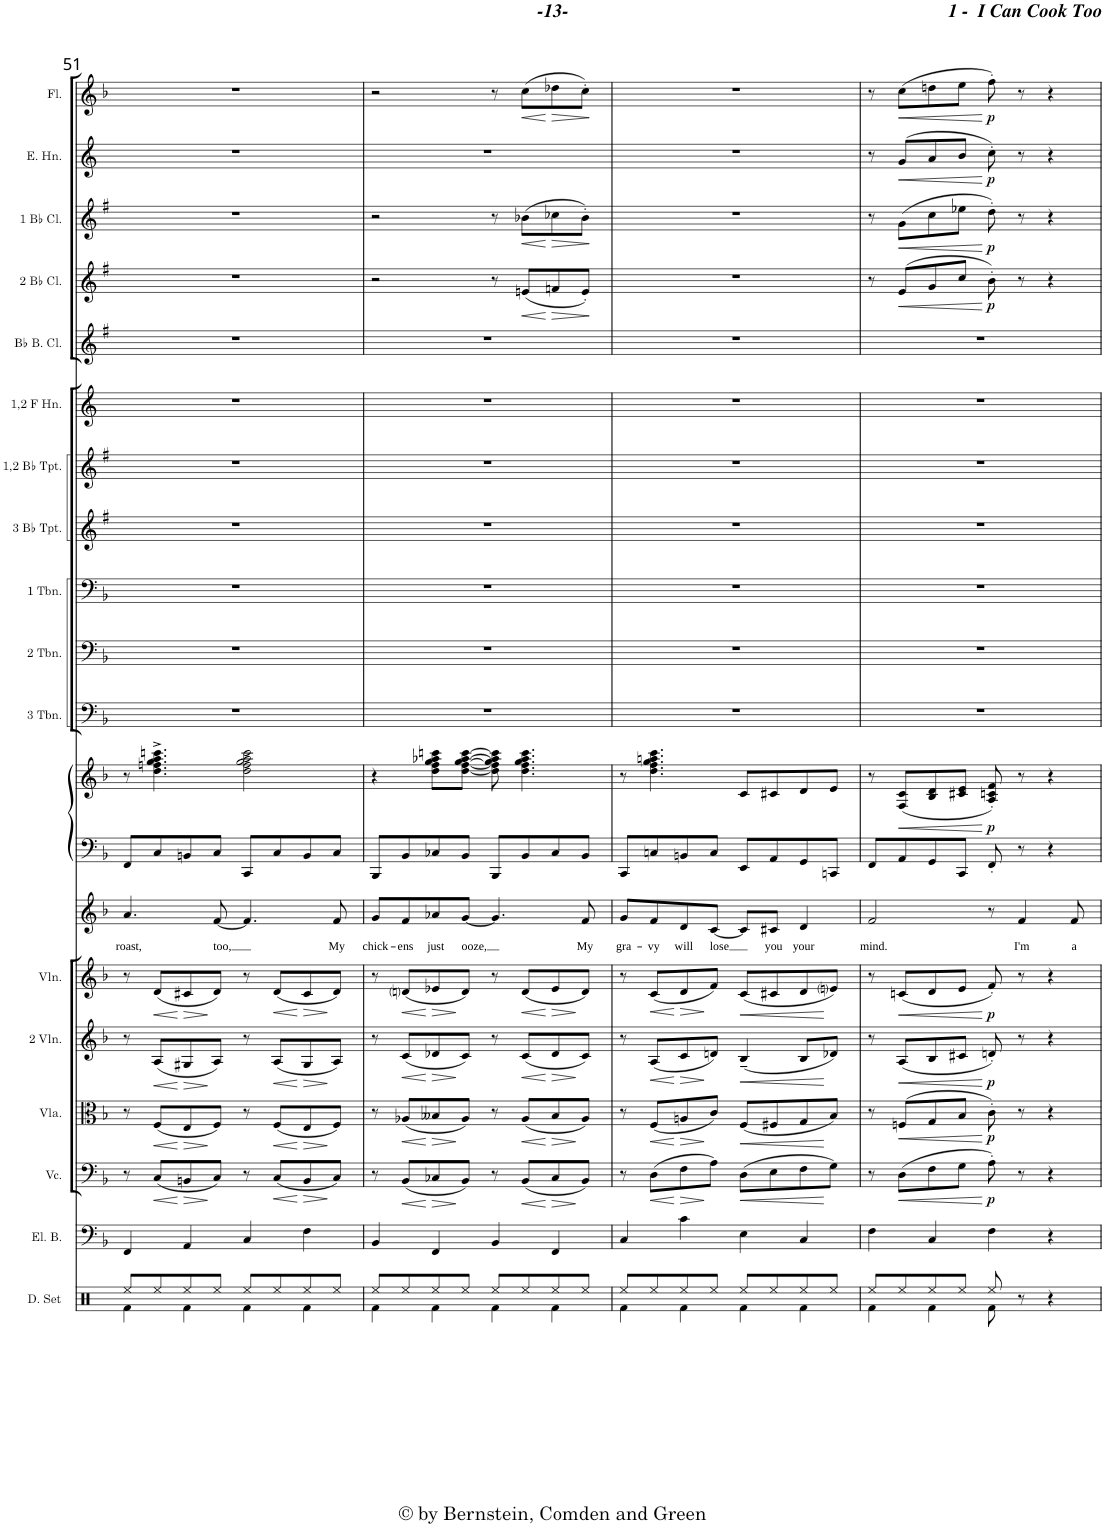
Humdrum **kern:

**kern	**kern	**kern	**dynam	**kern	**dynam	**kern	**dynam	**kern	**dynam	**kern	**text	**kern	**kern	**dynam	**kern	**kern	**kern	**kern	**kern	**kern	**kern	**kern	**dynam	**kern	**dynam	**kern	**dynam	**kern	**dynam
*part19	*part18	*part17	*part17	*part16	*part16	*part15	*part15	*part14	*part14	*part13	*part13	*part12	*part12	*part12	*part11	*part10	*part9	*part8	*part7	*part6	*part5	*part4	*part4	*part3	*part3	*part2	*part2	*part1	*part1
*staff20	*staff19	*staff18	*staff18	*staff17	*staff17	*staff16	*staff16	*staff15	*staff15	*staff14	*staff14	*staff13	*staff12	*staff12/13	*staff11	*staff10	*staff9	*staff8	*staff7	*staff6	*staff5	*staff4	*staff4	*staff3	*staff3	*staff2	*staff2	*staff1	*staff1
*I"Drumset	*I"Electric Bass	*I"Violoncello	*	*I"Viola	*	*I"2 Violin	*	*I"Violin	*	*I"Voice	*	*I"Piano	*	*	*I"3 Trombone	*I"2 Trombone	*I"1 Trombone	*I"3 Bb Trumpet	*I"1,2 Bb Trumpet	*I"1,2 Horn in F	*I"Bb Bass Clarinet	*I"2 Bb Clarinet	*	*I"1 Bb Clarinet	*	*I"English Horn	*	*I"Flute	*
*I'D. Set	*I'El. B.	*I'Vc.	*	*I'Vla.	*	*I'2 Vln.	*	*I'Vln.	*	*	*	*I'Pno	*	*	*I'3 Tbn.	*I'2 Tbn.	*I'1 Tbn.	*I'3 Bb Tpt.	*I'1,2 Bb Tpt.	*	*I'Bb B. Cl.	*I'2 Bb Cl.	*	*I'1 Bb Cl.	*	*I'E. Hn.	*	*I'Fl.	*
!!LO:PB:g=z
*clefX	*clefF4	*clefF4	*	*clefC3	*	*clefG2	*	*clefG2	*	*clefG2	*	*clefF4	*clefG2	*	*clefF4	*clefF4	*clefF4	*clefG2	*clefG2	*clefG2	*clefG2	*clefG2	*	*clefG2	*	*clefG2	*	*clefG2	*
*	*Trd7c12	*	*	*	*	*	*	*	*	*	*	*	*	*	*	*	*	*Trd1c2	*Trd1c2	*Trd4c7	*Trd8c14	*Trd1c2	*	*Trd1c2	*	*Trd4c7	*	*	*
*k[]	*k[b-]	*k[b-]	*	*k[b-]	*	*k[b-]	*	*k[b-]	*	*k[b-]	*	*k[b-]	*k[b-]	*	*k[b-]	*k[b-]	*k[b-]	*k[f#]	*k[f#]	*k[]	*k[f#]	*k[f#]	*	*k[f#]	*	*k[]	*	*k[b-]	*
*M2/2	*M2/2	*M2/2	*	*M2/2	*	*M2/2	*	*M2/2	*	*M2/2	*	*M2/2	*M2/2	*	*M2/2	*M2/2	*M2/2	*M2/2	*M2/2	*M2/2	*M2/2	*M2/2	*	*M2/2	*	*M2/2	*	*M2/2	*
*met(c|)	*met(c|)	*met(c|)	*	*met(c|)	*	*met(c|)	*	*met(c|)	*	*met(c|)	*	*met(c|)	*met(c|)	*	*met(c|)	*met(c|)	*met(c|)	*met(c|)	*met(c|)	*met(c|)	*met(c|)	*met(c|)	*	*met(c|)	*	*met(c|)	*	*met(c|)	*
=51	=51	=51	=51	=51	=51	=51	=51	=51	=51	=51	=51	=51	=51	=51	=51	=51	=51	=51	=51	=51	=51	=51	=51	=51	=51	=51	=51	=51	=51
*^	*	*	*	*	*	*	*	*	*	*	*	*	*	*	*	*	*	*	*	*	*	*	*	*	*	*	*	*	*
!	!	!	!	!	!	!	!	!	!	!	!	!LO:LY:b	!	!	!	!	!	!	!	!	!	!	!	!	!	!	!	!	!	!
8Ree/L	4Rf\	4FF/	8r	.	8r	.	8r	.	8r	.	4.a/	roast,	8FF/L	8r	.	1r	1r	1r	1r	1r	1r	1r	1r	.	1r	.	1r	.	1r	.
!	!	!	!	!LO:HP:b	!	!LO:HP:b	!	!LO:HP:b	!	!LO:HP:b	!	!	!	!	!	!	!	!	!	!	!	!	!	!	!	!	!	!	!	!
8Ree/	.	.	(8C/L	<	(8F/L	<	(8A/L	<	(8d/L	<	.	.	8C/	4.dd\^ 4.ffn\^ 4.gg\^ 4.aa\^ 4.cccn\^	.	.	.	.	.	.	.	.	.	.	.	.	.	.	.	.
!	!	!	!	!LO:HP:n=1:b	!	!LO:HP:n=1:b	!	!LO:HP:n=1:b	!	!LO:HP:n=1:b	!	!	!	!	!	!	!	!	!	!	!	!	!	!	!	!	!	!	!	!
8Ree/	4Rf\	4AA/	8BBn/	[ >	8E/	[ >	8G#X/	[ >	8c#X/	[ >	.	.	8BBn/	.	.	.	.	.	.	.	.	.	.	.	.	.	.	.	.	.
!	!	!	!	!	!	!	!	!	!	!	!	!LO:LY:b	!	!	!	!	!	!	!	!	!	!	!	!	!	!	!	!	!	!
8Ree/J	.	.	8C/J)	]	8F/J)	]	8A/J)	]	8d/J)	]	[8f/	too,	8C/J	.	.	.	.	.	.	.	.	.	.	.	.	.	.	.	.	.
8Ree/L	4Rf\	4C/	8r	.	8r	.	8r	.	8r	.	4.f/]	.	8CC/L	2dd\ 2ff\ 2gg\ 2aa\ 2ccc\	.	.	.	.	.	.	.	.	.	.	.	.	.	.	.	.
!	!	!	!	!LO:HP:b	!	!LO:HP:b	!	!LO:HP:b	!	!LO:HP:b	!	!	!	!	!	!	!	!	!	!	!	!	!	!	!	!	!	!	!	!
8Ree/	.	.	(8C/L	<	(8F/L	<	(8A/L	<	(8d/L	<	.	.	8C/	.	.	.	.	.	.	.	.	.	.	.	.	.	.	.	.	.
!	!	!	!	!LO:HP:n=1:b	!	!LO:HP:n=1:b	!	!LO:HP:n=1:b	!	!LO:HP:n=1:b	!	!	!	!	!	!	!	!	!	!	!	!	!	!	!	!	!	!	!	!
8Ree/	4Rf\	4F\	8BB/	[ >	8E/	[ >	8G#/	[ >	8c#/	[ >	.	.	8BB/	.	.	.	.	.	.	.	.	.	.	.	.	.	.	.	.	.
!	!	!	!	!	!	!	!	!	!	!	!	!LO:LY:b	!	!	!	!	!	!	!	!	!	!	!	!	!	!	!	!	!	!
8Ree/J	.	.	8C/J)	]	8F/J)	]	8A/J)	]	8d/J)	]	8f/	My	8C/J	.	.	.	.	.	.	.	.	.	.	.	.	.	.	.	.	.
=52	=52	=52	=52	=52	=52	=52	=52	=52	=52	=52	=52	=52	=52	=52	=52	=52	=52	=52	=52	=52	=52	=52	=52	=52	=52	=52	=52	=52	=52	=52
!	!	!	!	!	!	!	!	!	!	!	!	!LO:LY:b	!	!	!	!	!	!	!	!	!	!	!	!	!	!	!	!	!	!
8Ree/L	4Rf\	4BB-/	8r	.	8r	.	8r	.	8r	.	8g/L	chick-	8BBB-/L	4r	.	1r	1r	1r	1r	1r	1r	1r	2r	.	2r	.	1r	.	2r	.
!	!	!	!	!LO:HP:b	!	!LO:HP:b	!	!LO:HP:b	!	!LO:HP:b	!	!LO:LY:b	!	!	!	!	!	!	!	!	!	!	!	!	!	!	!	!	!	!
8Ree/	.	.	(8BB-/L	<	(8A-X/L	<	(8c/L	<	(8dni/L	<	8f/	-ens	8BB-/	.	.	.	.	.	.	.	.	.	.	.	.	.	.	.	.	.
!	!	!	!	!LO:HP:n=1:b	!	!LO:HP:n=1:b	!	!LO:HP:n=1:b	!	!LO:HP:n=1:b	!	!LO:LY:b	!	!	!	!	!	!	!	!	!	!	!	!	!	!	!	!	!	!
8Ree/	4Rf\	4FF/	8C-X/	[ >	8B--X/	[ >	8d-X/	[ >	8e-X/	[ >	8a-X/	just	8C-X/	8dd\ 8ff\ 8gg\ 8aa-X\ 8cccn\L	.	.	.	.	.	.	.	.	.	.	.	.	.	.	.	.
!	!	!	!	!	!	!	!	!	!	!	!	!LO:LY:b	!	!	!	!	!	!	!	!	!	!	!	!	!	!	!	!	!	!
8Ree/J	.	.	8BB-/J)	]	8A-/J)	]	8c/J)	]	8d/J)	]	[8g/J	ooze,	8BB-/J	[8dd\ [8ff\ [8gg\ [8aa-\ [8ccc\J	.	.	.	.	.	.	.	.	.	.	.	.	.	.	.	.
8Ree/L	4Rf\	4BB-/	8r	.	8r	.	8r	.	8r	.	4.g/]	.	8BBB-/L	8dd\] 8ff\] 8gg\] 8aa-\] 8ccc\]	.	.	.	.	.	.	.	.	8r	.	8r	.	.	.	8r	.
!	!	!	!	!LO:HP:b	!	!LO:HP:b	!	!LO:HP:b	!	!LO:HP:b	!	!	!	!	!	!	!	!	!	!	!	!	!	!LO:HP:b	!	!LO:HP:b	!	!	!	!LO:HP:b
8Ree/	.	.	(8BB-/L	<	(8A-/L	<	(8c/L	<	(8d/L	<	.	.	8BB-/	4.dd\ 4.ff\ 4.gg\ 4.aa-\ 4.ccc\	.	.	.	.	.	.	.	.	(8en/L	<	(8b-X\L	<	.	.	(8cc\L	<
!	!	!	!	!LO:HP:n=1:b	!	!LO:HP:n=1:b	!	!LO:HP:n=1:b	!	!LO:HP:n=1:b	!	!	!	!	!	!	!	!	!	!	!	!	!	!LO:HP:n=1:b	!	!LO:HP:n=1:b	!	!	!	!LO:HP:n=1:b
8Ree/	4Rf\	4FF/	8C-/	[ >	8B--/	[ >	8d-/	[ >	8e-/	[ >	.	.	8C-/	.	.	.	.	.	.	.	.	.	8fn/	[ >	8cc-X\	[ >	.	.	8dd-X\	[ >
!	!	!	!	!	!	!	!	!	!	!	!	!LO:LY:b	!	!	!	!	!	!	!	!	!	!	!	!	!	!	!	!	!	!
8Ree/J	.	.	8BB-/J)	]	8A-/J)	]	8c/J)	]	8d/J)	]	8f/	My	8BB-/J	.	.	.	.	.	.	.	.	.	8e'/J)	.	8b-'\J)	.	.	.	8cc'\J)	.
*v	*v	*	*	*	*	*	*	*	*	*	*	*	*	*	*	*	*	*	*	*	*	*	*	*	*	*	*	*	*	*
.	.	.	.	.	.	.	.	.	.	.	.	.	.	.	.	.	.	.	.	.	.	.	]	.	]	.	.	.	]
=53	=53	=53	=53	=53	=53	=53	=53	=53	=53	=53	=53	=53	=53	=53	=53	=53	=53	=53	=53	=53	=53	=53	=53	=53	=53	=53	=53	=53	=53
*^	*	*	*	*	*	*	*	*	*	*	*	*	*	*	*	*	*	*	*	*	*	*	*	*	*	*	*	*	*
!	!	!	!	!	!	!	!	!	!	!	!	!LO:LY:b	!	!	!	!	!	!	!	!	!	!	!	!	!	!	!	!	!	!
8Ree/L	4Rf\	4C/	8r	.	8r	.	8r	.	8r	.	8g/L	gra-	8CC/L	8r	.	1r	1r	1r	1r	1r	1r	1r	1r	.	1r	.	1r	.	1r	.
!	!	!	!	!LO:HP:b	!	!LO:HP:b	!	!LO:HP:b	!	!LO:HP:b	!	!LO:LY:b	!	!	!	!	!	!	!	!	!	!	!	!	!	!	!	!	!	!
8Ree/	.	.	(8D\L	<	(8F/L	<	(8A/L	<	(8c/L	<	8f/	-vy	8Cn/	4.dd\ 4.ff\ 4.gg\ 4.aan\ 4.ccc\	.	.	.	.	.	.	.	.	.	.	.	.	.	.	.	.
!	!	!	!	!LO:HP:n=1:b	!	!LO:HP:n=1:b	!	!LO:HP:n=1:b	!	!LO:HP:n=1:b	!	!LO:LY:b	!	!	!	!	!	!	!	!	!	!	!	!	!	!	!	!	!	!
8Ree/	4Rf\	4c\	8F\	[ >	8An/	[ >	8c/	[ >	8d/	[ >	8d/	will	8BBn/	.	.	.	.	.	.	.	.	.	.	.	.	.	.	.	.	.
!	!	!	!	!	!	!	!	!	!	!	!	!LO:LY:b	!	!	!	!	!	!	!	!	!	!	!	!	!	!	!	!	!	!
8Ree/J	.	.	8A\J)	]	8c/J)	]	8dn/J)	]	8f/J)	]	[8c/J	lose	8C/J	.	.	.	.	.	.	.	.	.	.	.	.	.	.	.	.	.
!	!	!	!	!LO:HP:b	!	!LO:HP:b	!	!LO:HP:b	!	!LO:HP:b	!	!	!	!	!	!	!	!	!	!	!	!	!	!	!	!	!	!	!	!
8Ree/L	4Rf\	4E\	(8D\L	<	(8F/L	<	(4B-~/	<	(8c/L	<	8c/L]	.	8EE/L	8c/L	.	.	.	.	.	.	.	.	.	.	.	.	.	.	.	.
!	!	!	!	!	!	!	!	!	!	!	!	!LO:LY:b	!	!	!	!	!	!	!	!	!	!	!	!	!	!	!	!	!	!
8Ree/	.	.	8E\	.	8F#X/	.	.	.	8c#X/	.	8c#X/J	you	8AA/	8c#X/	.	.	.	.	.	.	.	.	.	.	.	.	.	.	.	.
!	!	!	!	!	!	!	!	!	!	!	!	!LO:LY:b	!	!	!	!	!	!	!	!	!	!	!	!	!	!	!	!	!	!
8Ree/	4Rf\	4C/	8F\	.	8G/	.	8B-/L	.	8d/	.	4d/	your	8GG/	8d/	.	.	.	.	.	.	.	.	.	.	.	.	.	.	.	.
8Ree/J	.	.	8G\J)	[	8B-/J)	[	8d-X/J)	[	8eni/J)	[	.	.	8CCn/J	8e/J	.	.	.	.	.	.	.	.	.	.	.	.	.	.	.	.
=54	=54	=54	=54	=54	=54	=54	=54	=54	=54	=54	=54	=54	=54	=54	=54	=54	=54	=54	=54	=54	=54	=54	=54	=54	=54	=54	=54	=54	=54	=54
!	!	!	!	!	!	!	!	!	!	!	!	!LO:LY:b	!	!	!	!	!	!	!	!	!	!	!	!	!	!	!	!	!	!
8Ree/L	4Rf\	4F\	8r	.	8r	.	8r	.	8r	.	2f/	mind.	8FF/L	8r	.	1r	1r	1r	1r	1r	1r	1r	8r	.	8r	.	8r	.	8r	.
!	!	!	!	!LO:HP:b	!	!LO:HP:b	!	!LO:HP:b	!	!LO:HP:b	!	!	!	!	!LO:HP:b	!	!	!	!	!	!	!	!	!LO:HP:b	!	!LO:HP:b	!	!LO:HP:b	!	!LO:HP:b
8Ree/	.	.	(8D\L	<	(8Fn/L	<	(8A/L	<	(8cn/L	<	.	.	8AA/	(8F/ 8c/L	<	.	.	.	.	.	.	.	(8e/L	<	(8g\L	<	(8g/L	<	(8cc\L	<
8Ree/	4Rf\	4C/	8F\	.	8G/	.	8B-/	.	8d/	.	.	.	8GG/	8B-/ 8d/	.	.	.	.	.	.	.	.	8g/	.	8cc\	.	8a/	.	8ddn\	.
8Ree/J	.	.	8G\J	.	8B-/J	.	8c#X/J	.	8e/J	.	.	.	8CC/J	8c#X/ 8e/J	.	.	.	.	.	.	.	.	8cc/J	.	8ee-X\J	.	8b/J	.	8ee\J	.
!	!	!	!	!LO:DY:n=1:b	!	!LO:DY:n=1:b	!	!LO:DY:n=1:b	!	!LO:DY:n=1:b	!	!	!	!	!LO:DY:n=1:b	!	!	!	!	!	!	!	!	!LO:DY:n=1:b	!	!LO:DY:n=1:b	!	!LO:DY:n=1:b	!	!LO:DY:n=1:b
8Ree/	8Rf\	4F\	8A'\)	[ p	8c'\)	[ p	8dn'/)	[ p	8f'/)	[ p	8r	.	8FF'/	8A/' 8cn/' 8f/')	[ p	.	.	.	.	.	.	.	8b'\)	[ p	8dd'\)	[ p	8cc'\)	[ p	8ff'\)	[ p
!	!	!	!	!	!	!	!	!	!	!	!	!LO:LY:b	!	!	!	!	!	!	!	!	!	!	!	!	!	!	!	!	!	!
8r	4.ryy	.	8r	.	8r	.	8r	.	8r	.	4f/	I'm	8r	8r	.	.	.	.	.	.	.	.	8r	.	8r	.	8r	.	8r	.
4r	.	4r	4r	.	4r	.	4r	.	4r	.	.	.	4r	4r	.	.	.	.	.	.	.	.	4r	.	4r	.	4r	.	4r	.
!	!	!	!	!	!	!	!	!	!	!	!	!LO:LY:b	!	!	!	!	!	!	!	!	!	!	!	!	!	!	!	!	!	!
.	.	.	.	.	.	.	.	.	.	.	8f/	a	.	.	.	.	.	.	.	.	.	.	.	.	.	.	.	.	.	.
*v	*v	*	*	*	*	*	*	*	*	*	*	*	*	*	*	*	*	*	*	*	*	*	*	*	*	*	*	*	*	*
=	=	=	=	=	=	=	=	=	=	=	=	=	=	=	=	=	=	=	=	=	=	=	=	=	=	=	=	=	=
*-	*-	*-	*-	*-	*-	*-	*-	*-	*-	*-	*-	*-	*-	*-	*-	*-	*-	*-	*-	*-	*-	*-	*-	*-	*-	*-	*-	*-	*-
